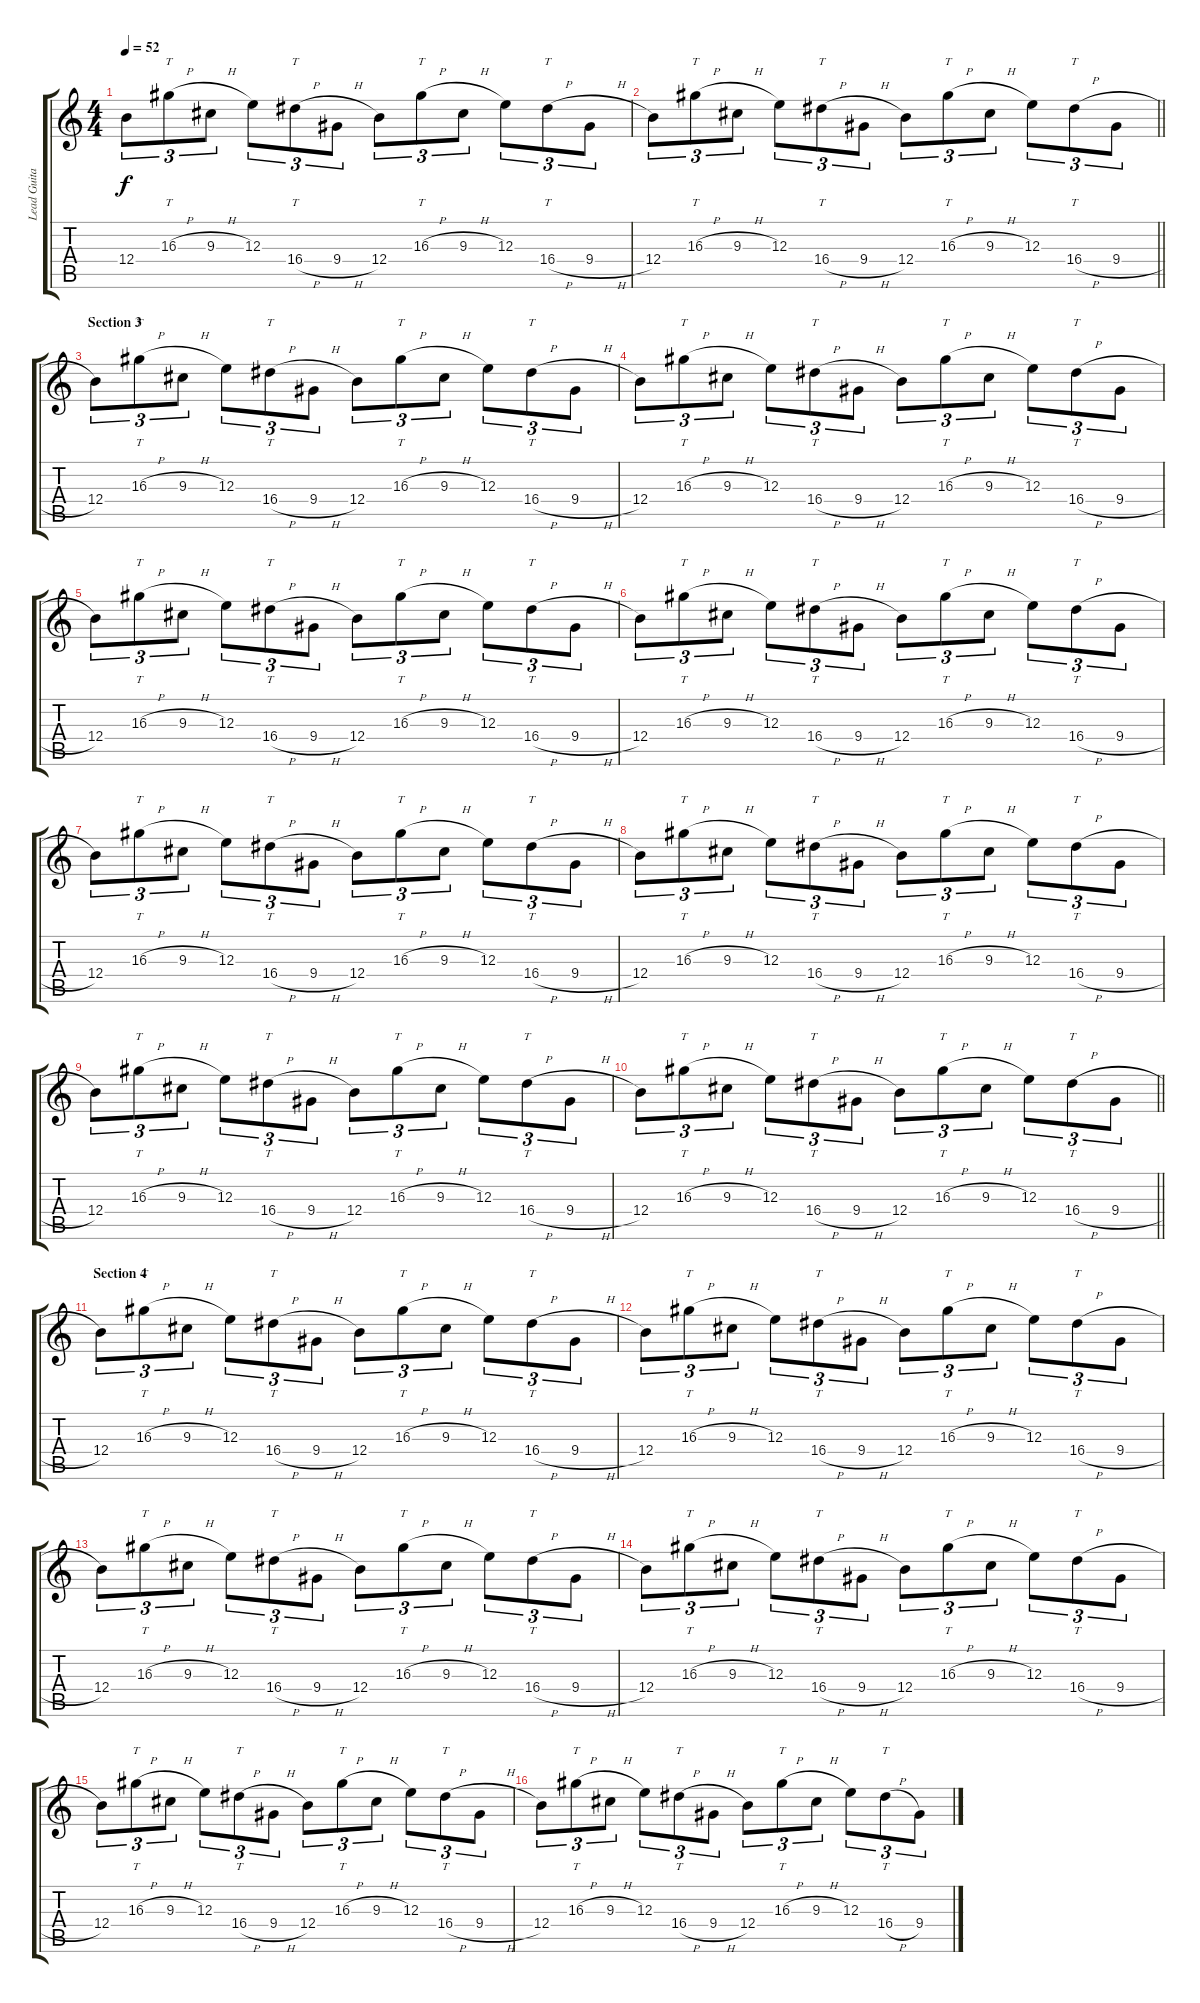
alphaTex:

\track ("Lead Guitar Delay (Ignore Me)" "Lead Guita") {instrument distortionguitar}
\staff {score tabs}
\tuning (Db4 Ab3 E3 B2 Gb2 Db2) {hide}
\ts (4 4)
\tempo 52
\clef g2
\ks c
12.4.8{tu (3 2) dy f} 16.3{h}.8{tt tu (3 2)} 9.3{h}.8{tu (3 2)} 12.3.8{tu (3 2)} 16.4{h}.8{tt tu (3 2)} 9.4{h}.8{tu (3 2)} 12.4.8{tu (3 2)} 16.3{h}.8{tt tu (3 2)} 9.3{h}.8{tu (3 2)} 12.3.8{tu (3 2)} 16.4{h}.8{tt tu (3 2)} 9.4{h}.8{tu (3 2)} |
\barLineRight lightlight
12.4.8{tu (3 2)} 16.3{h}.8{tt tu (3 2)} 9.3{h}.8{tu (3 2)} 12.3.8{tu (3 2)} 16.4{h}.8{tt tu (3 2)} 9.4{h}.8{tu (3 2)} 12.4.8{tu (3 2)} 16.3{h}.8{tt tu (3 2)} 9.3{h}.8{tu (3 2)} 12.3.8{tu (3 2)} 16.4{h}.8{tt tu (3 2)} 9.4{h}.8{tu (3 2)} |
\section ("" "Section 3")
12.4.8{tu (3 2)} 16.3{h}.8{tt tu (3 2)} 9.3{h}.8{tu (3 2)} 12.3.8{tu (3 2)} 16.4{h}.8{tt tu (3 2)} 9.4{h}.8{tu (3 2)} 12.4.8{tu (3 2)} 16.3{h}.8{tt tu (3 2)} 9.3{h}.8{tu (3 2)} 12.3.8{tu (3 2)} 16.4{h}.8{tt tu (3 2)} 9.4{h}.8{tu (3 2)} |
12.4.8{tu (3 2)} 16.3{h}.8{tt tu (3 2)} 9.3{h}.8{tu (3 2)} 12.3.8{tu (3 2)} 16.4{h}.8{tt tu (3 2)} 9.4{h}.8{tu (3 2)} 12.4.8{tu (3 2)} 16.3{h}.8{tt tu (3 2)} 9.3{h}.8{tu (3 2)} 12.3.8{tu (3 2)} 16.4{h}.8{tt tu (3 2)} 9.4{h}.8{tu (3 2)} |
12.4.8{tu (3 2)} 16.3{h}.8{tt tu (3 2)} 9.3{h}.8{tu (3 2)} 12.3.8{tu (3 2)} 16.4{h}.8{tt tu (3 2)} 9.4{h}.8{tu (3 2)} 12.4.8{tu (3 2)} 16.3{h}.8{tt tu (3 2)} 9.3{h}.8{tu (3 2)} 12.3.8{tu (3 2)} 16.4{h}.8{tt tu (3 2)} 9.4{h}.8{tu (3 2)} |
12.4.8{tu (3 2)} 16.3{h}.8{tt tu (3 2)} 9.3{h}.8{tu (3 2)} 12.3.8{tu (3 2)} 16.4{h}.8{tt tu (3 2)} 9.4{h}.8{tu (3 2)} 12.4.8{tu (3 2)} 16.3{h}.8{tt tu (3 2)} 9.3{h}.8{tu (3 2)} 12.3.8{tu (3 2)} 16.4{h}.8{tt tu (3 2)} 9.4{h}.8{tu (3 2)} |
12.4.8{tu (3 2)} 16.3{h}.8{tt tu (3 2)} 9.3{h}.8{tu (3 2)} 12.3.8{tu (3 2)} 16.4{h}.8{tt tu (3 2)} 9.4{h}.8{tu (3 2)} 12.4.8{tu (3 2)} 16.3{h}.8{tt tu (3 2)} 9.3{h}.8{tu (3 2)} 12.3.8{tu (3 2)} 16.4{h}.8{tt tu (3 2)} 9.4{h}.8{tu (3 2)} |
12.4.8{tu (3 2)} 16.3{h}.8{tt tu (3 2)} 9.3{h}.8{tu (3 2)} 12.3.8{tu (3 2)} 16.4{h}.8{tt tu (3 2)} 9.4{h}.8{tu (3 2)} 12.4.8{tu (3 2)} 16.3{h}.8{tt tu (3 2)} 9.3{h}.8{tu (3 2)} 12.3.8{tu (3 2)} 16.4{h}.8{tt tu (3 2)} 9.4{h}.8{tu (3 2)} |
12.4.8{tu (3 2)} 16.3{h}.8{tt tu (3 2)} 9.3{h}.8{tu (3 2)} 12.3.8{tu (3 2)} 16.4{h}.8{tt tu (3 2)} 9.4{h}.8{tu (3 2)} 12.4.8{tu (3 2)} 16.3{h}.8{tt tu (3 2)} 9.3{h}.8{tu (3 2)} 12.3.8{tu (3 2)} 16.4{h}.8{tt tu (3 2)} 9.4{h}.8{tu (3 2)} |
\barLineRight lightlight
12.4.8{tu (3 2)} 16.3{h}.8{tt tu (3 2)} 9.3{h}.8{tu (3 2)} 12.3.8{tu (3 2)} 16.4{h}.8{tt tu (3 2)} 9.4{h}.8{tu (3 2)} 12.4.8{tu (3 2)} 16.3{h}.8{tt tu (3 2)} 9.3{h}.8{tu (3 2)} 12.3.8{tu (3 2)} 16.4{h}.8{tt tu (3 2)} 9.4{h}.8{tu (3 2)} |
\section ("" "Section 4")
12.4.8{tu (3 2)} 16.3{h}.8{tt tu (3 2)} 9.3{h}.8{tu (3 2)} 12.3.8{tu (3 2)} 16.4{h}.8{tt tu (3 2)} 9.4{h}.8{tu (3 2)} 12.4.8{tu (3 2)} 16.3{h}.8{tt tu (3 2)} 9.3{h}.8{tu (3 2)} 12.3.8{tu (3 2)} 16.4{h}.8{tt tu (3 2)} 9.4{h}.8{tu (3 2)} |
12.4.8{tu (3 2)} 16.3{h}.8{tt tu (3 2)} 9.3{h}.8{tu (3 2)} 12.3.8{tu (3 2)} 16.4{h}.8{tt tu (3 2)} 9.4{h}.8{tu (3 2)} 12.4.8{tu (3 2)} 16.3{h}.8{tt tu (3 2)} 9.3{h}.8{tu (3 2)} 12.3.8{tu (3 2)} 16.4{h}.8{tt tu (3 2)} 9.4{h}.8{tu (3 2)} |
12.4.8{tu (3 2)} 16.3{h}.8{tt tu (3 2)} 9.3{h}.8{tu (3 2)} 12.3.8{tu (3 2)} 16.4{h}.8{tt tu (3 2)} 9.4{h}.8{tu (3 2)} 12.4.8{tu (3 2)} 16.3{h}.8{tt tu (3 2)} 9.3{h}.8{tu (3 2)} 12.3.8{tu (3 2)} 16.4{h}.8{tt tu (3 2)} 9.4{h}.8{tu (3 2)} |
12.4.8{tu (3 2)} 16.3{h}.8{tt tu (3 2)} 9.3{h}.8{tu (3 2)} 12.3.8{tu (3 2)} 16.4{h}.8{tt tu (3 2)} 9.4{h}.8{tu (3 2)} 12.4.8{tu (3 2)} 16.3{h}.8{tt tu (3 2)} 9.3{h}.8{tu (3 2)} 12.3.8{tu (3 2)} 16.4{h}.8{tt tu (3 2)} 9.4{h}.8{tu (3 2)} |
12.4.8{tu (3 2)} 16.3{h}.8{tt tu (3 2)} 9.3{h}.8{tu (3 2)} 12.3.8{tu (3 2)} 16.4{h}.8{tt tu (3 2)} 9.4{h}.8{tu (3 2)} 12.4.8{tu (3 2)} 16.3{h}.8{tt tu (3 2)} 9.3{h}.8{tu (3 2)} 12.3.8{tu (3 2)} 16.4{h}.8{tt tu (3 2)} 9.4{h}.8{tu (3 2)} |
12.4.8{tu (3 2)} 16.3{h}.8{tt tu (3 2)} 9.3{h}.8{tu (3 2)} 12.3.8{tu (3 2)} 16.4{h}.8{tt tu (3 2)} 9.4{h}.8{tu (3 2)} 12.4.8{tu (3 2)} 16.3{h}.8{tt tu (3 2)} 9.3{h}.8{tu (3 2)} 12.3.8{tu (3 2)} 16.4{h}.8{tt tu (3 2)} 9.4{h}.8{tu (3 2)}
